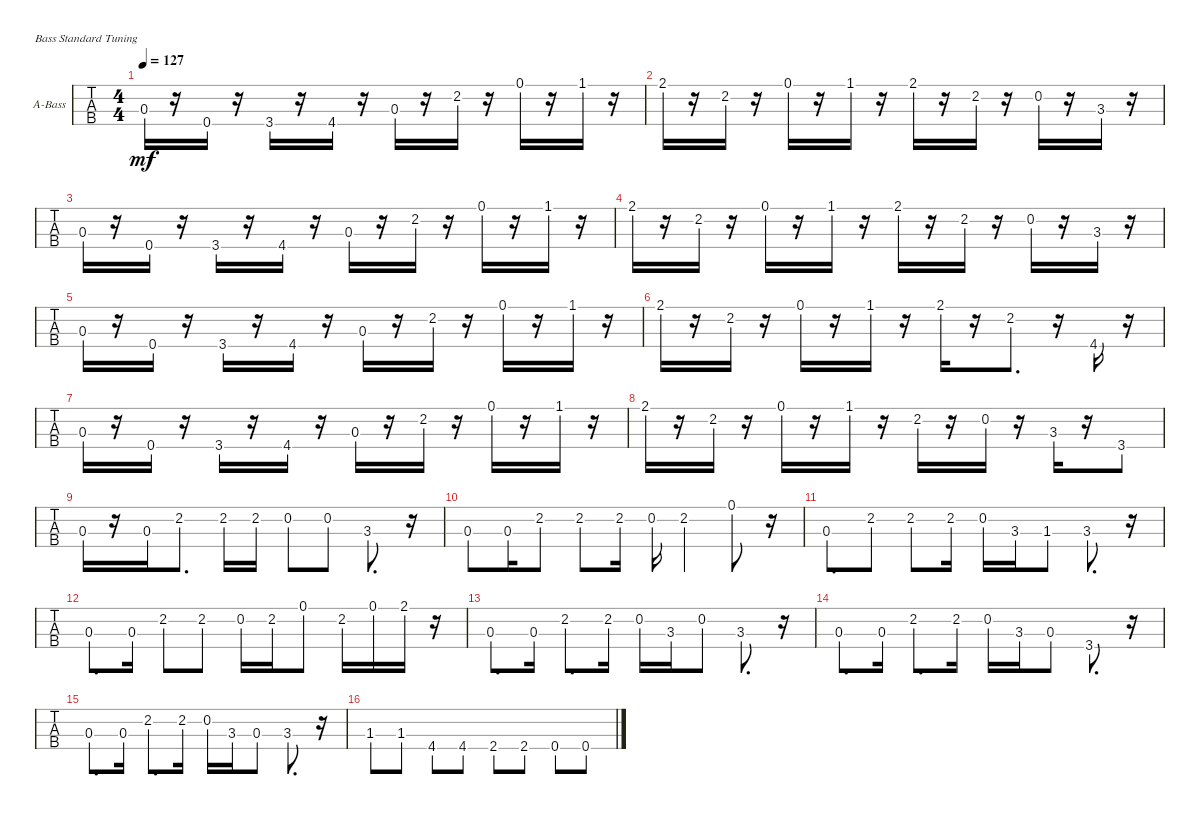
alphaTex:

\bracketExtendMode groupsimilarinstruments
\firstSystemTrackNameOrientation horizontal
\otherSystemsTrackNameOrientation horizontal
\track ("Bass" "A-Bass") {instrument acousticbass}
\staff {tabs}
\tuning (G2 D2 A1 E1)
\ts (4 4)
\tempo 127
\clef f4
\ks c
0.3.16{dy mf} r.16 0.4.16 r.16 3.4.16 r.16 4.4.16 r.16 0.3.16 r.16 2.2.16 r.16 0.1.16 r.16 1.1.16 r.16 |
2.1.16 r.16 2.2.16 r.16 0.1.16 r.16 1.1.16 r.16 2.1.16 r.16 2.2.16 r.16 0.2.16 r.16 3.3.16 r.16 |
0.3.16 r.16 0.4.16 r.16 3.4.16 r.16 4.4.16 r.16 0.3.16 r.16 2.2.16 r.16 0.1.16 r.16 1.1.16 r.16 |
2.1.16 r.16 2.2.16 r.16 0.1.16 r.16 1.1.16 r.16 2.1.16 r.16 2.2.16 r.16 0.2.16 r.16 3.3.16 r.16 |
0.3.16 r.16 0.4.16 r.16 3.4.16 r.16 4.4.16 r.16 0.3.16 r.16 2.2.16 r.16 0.1.16 r.16 1.1.16 r.16 |
2.1.16 r.16 2.2.16 r.16 0.1.16 r.16 1.1.16 r.16 2.1.16 r.16 2.2.8{d} r.16 4.4.16 r.16 |
0.3.16 r.16 0.4.16 r.16 3.4.16 r.16 4.4.16 r.16 0.3.16 r.16 2.2.16 r.16 0.1.16 r.16 1.1.16 r.16 |
2.1.16 r.16 2.2.16 r.16 0.1.16 r.16 1.1.16 r.16 2.2.16 r.16 0.2.16 r.16 3.3.16 r.16 3.4.8 |
0.3.16 r.16 0.3.16 2.2.8{d} 2.2.16 2.2.16 0.2.8 0.2.8 3.3.8{d} r.16 |
0.3.8 0.3.16 2.2.8 2.2.8 2.2.16 0.2.16 2.2.4 0.1.8 r.16 |
0.3.8{d} 2.2.8 2.2.8 2.2.16 0.2.16 3.3.16 1.3.8 3.3.8{d} r.16 |
0.3.8{d} 0.3.16 2.2.8 2.2.8 0.2.16 2.2.16 0.1.8 2.2.16 0.1.16 2.1.16 r.16 |
0.3.8{d} 0.3.16 2.2.8{d} 2.2.16 0.2.16 3.3.16 0.2.8 3.3.8{d} r.16 |
0.3.8{d} 0.3.16 2.2.8{d} 2.2.16 0.2.16 3.3.16 0.3.8 3.4.8{d} r.16 |
0.3.8{d} 0.3.16 2.2.8{d} 2.2.16 0.2.16 3.3.16 0.3.8 3.3.8{d} r.16 |
1.3.8 1.3.8 4.4.8 4.4.8 2.4.8 2.4.8 0.4.8 0.4.8
